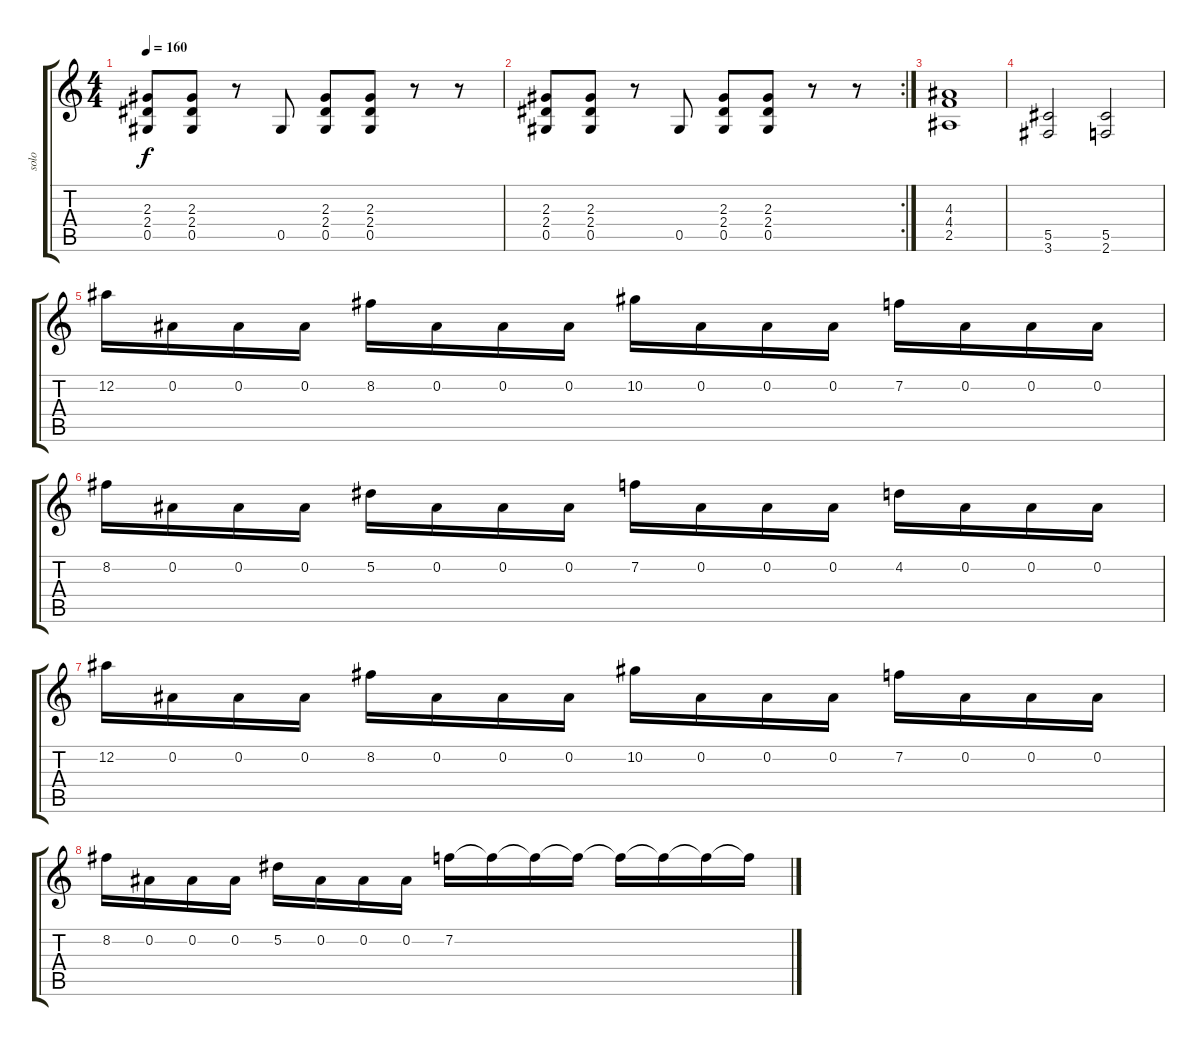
\track ("solo" "solo") {instrument distortionguitar}
\staff {score tabs}
\tuning (Eb4 Bb3 Gb3 Db3 Ab2 Eb2) {hide}
\ts (4 4)
\tempo 160
\clef g2
\ks c
(2.3 2.4 0.5).8{dy f} (2.3 2.4 0.5).8 r.8 0.5.8 (2.3 2.4 0.5).8 (2.3 2.4 0.5).8 r.8 r.8 |
\rc 2
(2.3 2.4 0.5).8 (2.3 2.4 0.5).8 r.8 0.5.8 (2.3 2.4 0.5).8 (2.3 2.4 0.5).8 r.8 r.8 |
(4.3 4.4 2.5).1 |
(5.5 3.6).2 (5.5 2.6).2 |
12.2.16 0.2.16 0.2.16 0.2.16 8.2.16 0.2.16 0.2.16 0.2.16 10.2.16 0.2.16 0.2.16 0.2.16 7.2.16 0.2.16 0.2.16 0.2.16 |
8.2.16 0.2.16 0.2.16 0.2.16 5.2.16 0.2.16 0.2.16 0.2.16 7.2.16 0.2.16 0.2.16 0.2.16 4.2.16 0.2.16 0.2.16 0.2.16 |
12.2.16 0.2.16 0.2.16 0.2.16 8.2.16 0.2.16 0.2.16 0.2.16 10.2.16 0.2.16 0.2.16 0.2.16 7.2.16 0.2.16 0.2.16 0.2.16 |
8.2.16 0.2.16 0.2.16 0.2.16 5.2.16 0.2.16 0.2.16 0.2.16 7.2.16 7.2{t}.16 7.2{t}.16 7.2{t}.16 7.2{t}.16 7.2{t}.16 7.2{t}.16 7.2{t}.16
